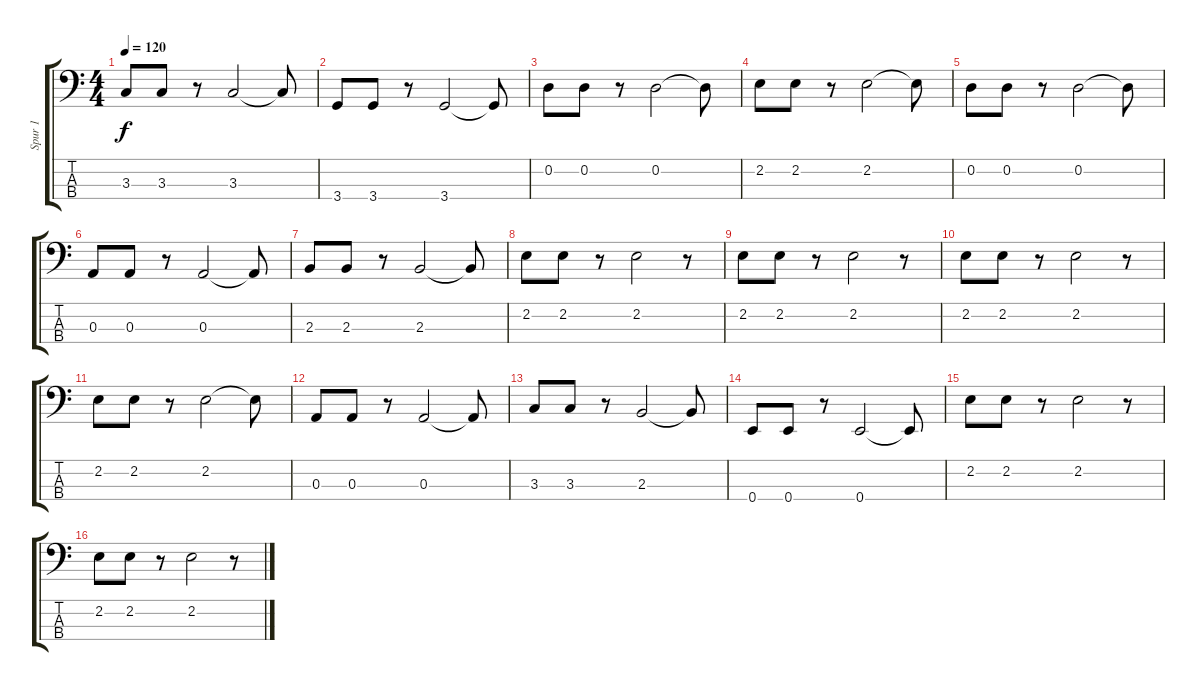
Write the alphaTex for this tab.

\track ("Spur 1" "Spur 1") {instrument synthbass1}
\staff {score tabs}
\tuning (G2 D2 A1 E1) {hide}
\ts (4 4)
\tempo 120
\clef f4
\ks c
3.3.8{dy f} 3.3.8 r.8 3.3.2 3.3{t}.8 |
3.4.8 3.4.8 r.8 3.4.2 3.4{t}.8 |
0.2.8 0.2.8 r.8 0.2.2 0.2{t}.8 |
2.2.8 2.2.8 r.8 2.2.2 2.2{t}.8 |
0.2.8 0.2.8 r.8 0.2.2 0.2{t}.8 |
0.3.8 0.3.8 r.8 0.3.2 0.3{t}.8 |
2.3.8 2.3.8 r.8 2.3.2 2.3{t}.8 |
2.2.8 2.2.8 r.8 2.2.2 r.8 |
2.2.8 2.2.8 r.8 2.2.2 r.8 |
2.2.8 2.2.8 r.8 2.2.2 r.8 |
2.2.8 2.2.8 r.8 2.2.2 2.2{t}.8 |
0.3.8 0.3.8 r.8 0.3.2 0.3{t}.8 |
3.3.8 3.3.8 r.8 2.3.2 2.3{t}.8 |
0.4.8 0.4.8 r.8 0.4.2 0.4{t}.8 |
2.2.8 2.2.8 r.8 2.2.2 r.8 |
2.2.8 2.2.8 r.8 2.2.2 r.8
